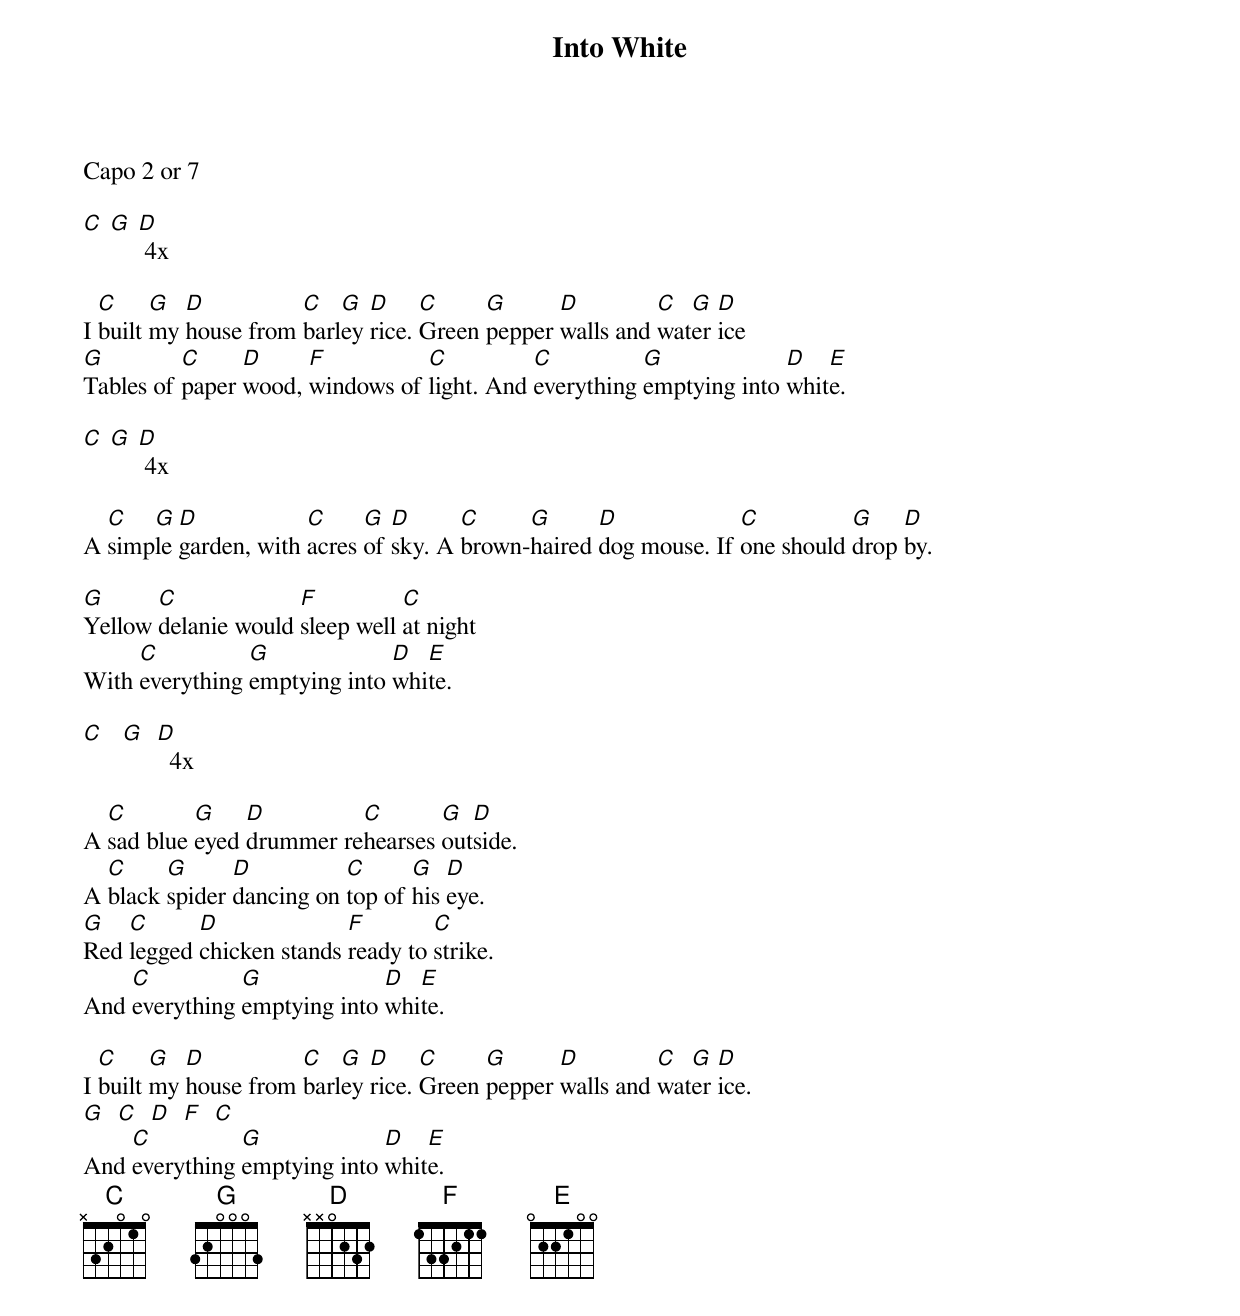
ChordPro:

{title:Into White}
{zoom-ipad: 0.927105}
Capo 2 or 7

[C] [G] [D] 4x

I [C]built [G]my [D]house from [C]barl[G]ey [D]rice. [C]Green [G]pepper [D]walls and [C]wat[G]er [D]ice
[G]Tables of [C]paper [D]wood, [F]windows of [C]light. And [C]everything [G]emptying into [D]whit[E]e.

[C] [G] [D] 4x

A [C]simp[G]le [D]garden, with [C]acres [G]of [D]sky. A [C]brown-[G]haired [D]dog mouse. If [C]one should [G]drop [D]by.

[G]Yellow [C]delanie would [F]sleep well [C]at night
With [C]everything [G]emptying into [D]whi[E]te.

[C]   [G]  [D]  4x

A [C]sad blue [G]eyed [D]drummer re[C]hearses [G]out[D]side.
A [C]black [G]spider [D]dancing on [C]top of [G]his [D]eye.
[G]Red [C]legged [D]chicken stands [F]ready to [C]strike.
And [C]everything [G]emptying into [D]whi[E]te.

I [C]built [G]my [D]house from [C]barl[G]ey [D]rice. [C]Green [G]pepper [D]walls and [C]wat[G]er [D]ice.
[G]  [C]  [D]  [F]  [C]
And [C]everything [G]emptying into [D]whit[E]e.
